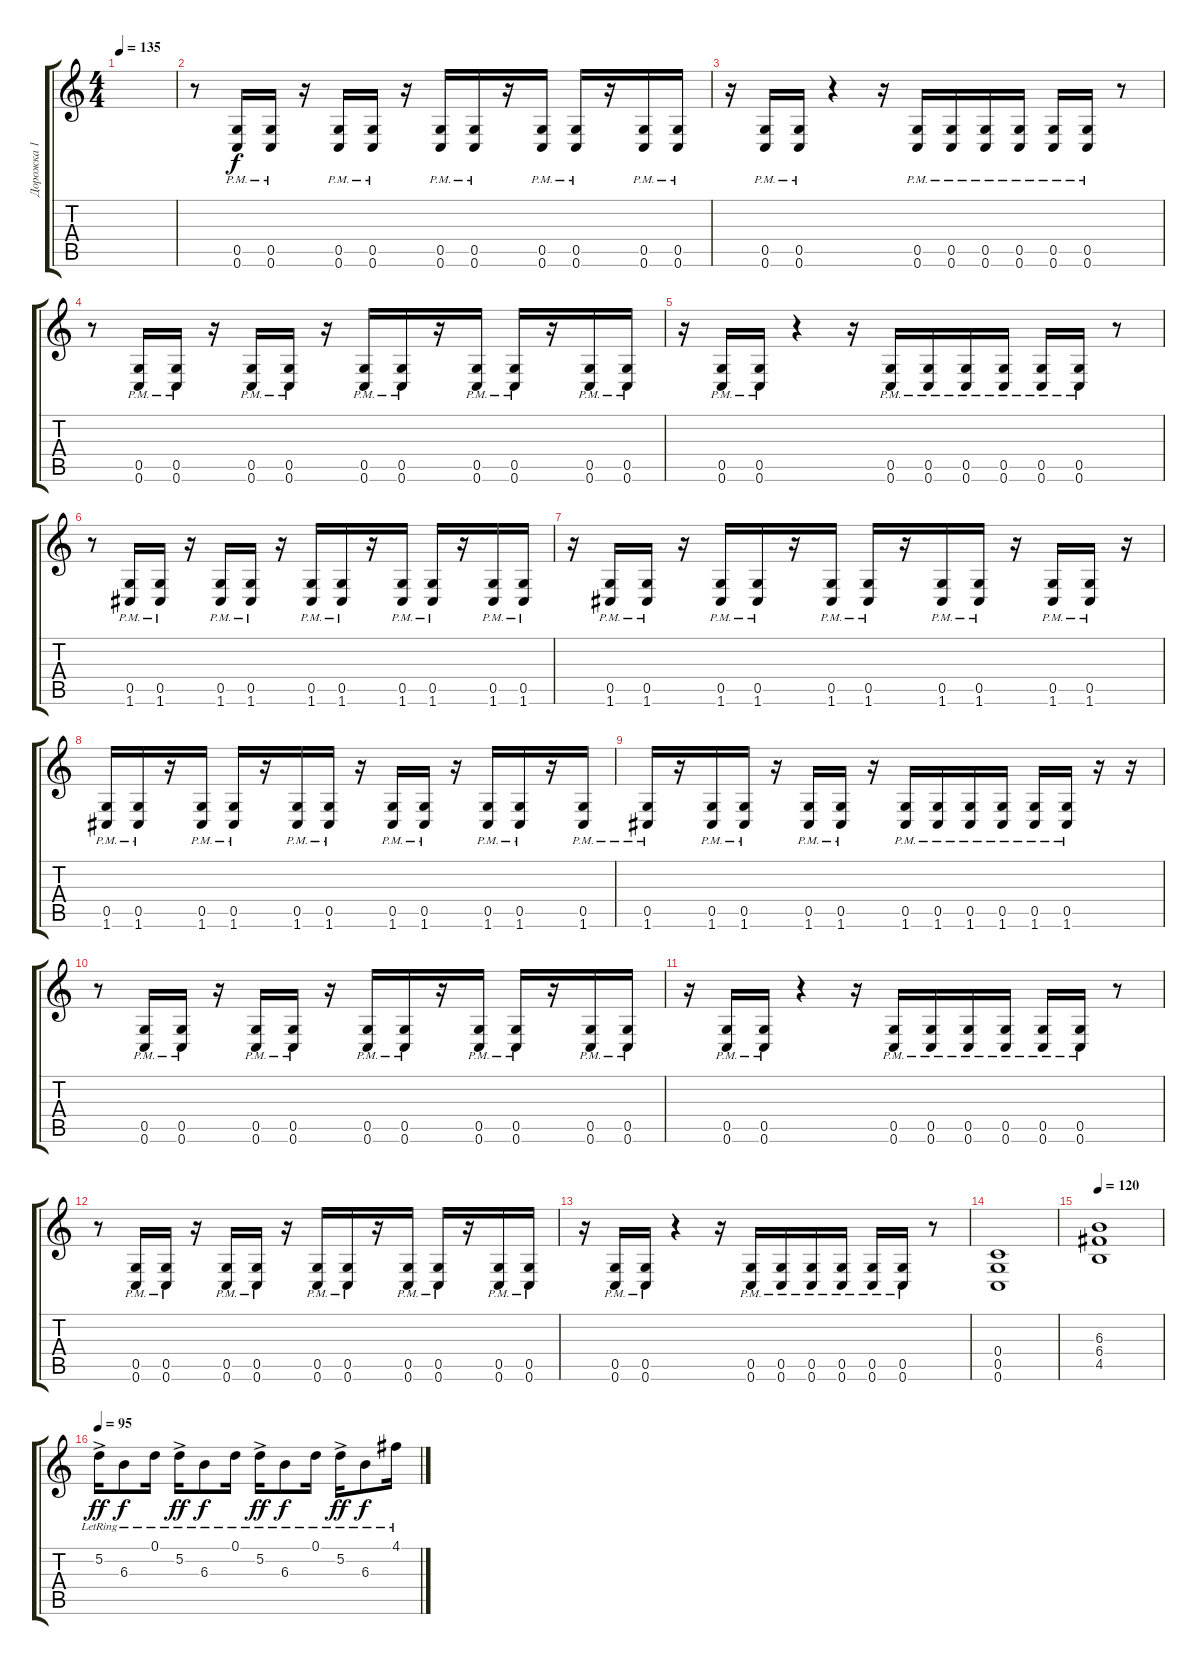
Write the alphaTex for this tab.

\track ("Дорожка 1" "Дорожка 1") {instrument distortionguitar}
\staff {score tabs}
\tuning (D4 A3 F3 C3 G2 C2) {hide}
\ts (4 4)
\tempo 135
\clef g2
\ks c
|
r.8 (0.5{pm} 0.6{pm}).16 (0.5{pm} 0.6{pm}).16 r.16 (0.5{pm} 0.6{pm}).16 (0.5{pm} 0.6{pm}).16 r.16 (0.5{pm} 0.6{pm}).16 (0.5{pm} 0.6{pm}).16 r.16 (0.5{pm} 0.6{pm}).16 (0.5{pm} 0.6{pm}).16 r.16 (0.5{pm} 0.6{pm}).16 (0.5{pm} 0.6{pm}).16 |
r.16 (0.5{pm} 0.6{pm}).16 (0.5{pm} 0.6{pm}).16 r.4 r.16 (0.5{pm} 0.6{pm}).16 (0.5{pm} 0.6{pm}).16 (0.5{pm} 0.6{pm}).16 (0.5{pm} 0.6{pm}).16 (0.5{pm} 0.6{pm}).16 (0.5{pm} 0.6{pm}).16 r.8 |
r.8 (0.5{pm} 0.6{pm}).16 (0.5{pm} 0.6{pm}).16 r.16 (0.5{pm} 0.6{pm}).16 (0.5{pm} 0.6{pm}).16 r.16 (0.5{pm} 0.6{pm}).16 (0.5{pm} 0.6{pm}).16 r.16 (0.5{pm} 0.6{pm}).16 (0.5{pm} 0.6{pm}).16 r.16 (0.5{pm} 0.6{pm}).16 (0.5{pm} 0.6{pm}).16 |
r.16 (0.5{pm} 0.6{pm}).16 (0.5{pm} 0.6{pm}).16 r.4 r.16 (0.5{pm} 0.6{pm}).16 (0.5{pm} 0.6{pm}).16 (0.5{pm} 0.6{pm}).16 (0.5{pm} 0.6{pm}).16 (0.5{pm} 0.6{pm}).16 (0.5{pm} 0.6{pm}).16 r.8 |
r.8 (0.5{pm} 1.6{pm}).16 (0.5{pm} 1.6{pm}).16 r.16 (0.5{pm} 1.6{pm}).16 (0.5{pm} 1.6{pm}).16 r.16 (0.5{pm} 1.6{pm}).16 (0.5{pm} 1.6{pm}).16 r.16 (0.5{pm} 1.6{pm}).16 (0.5{pm} 1.6{pm}).16 r.16 (0.5{pm} 1.6{pm}).16 (0.5{pm} 1.6{pm}).16 |
r.16 (0.5{pm} 1.6{pm}).16 (0.5{pm} 1.6{pm}).16 r.16 (0.5{pm} 1.6{pm}).16 (0.5{pm} 1.6{pm}).16 r.16 (0.5{pm} 1.6{pm}).16 (0.5{pm} 1.6{pm}).16 r.16 (0.5{pm} 1.6{pm}).16 (0.5{pm} 1.6{pm}).16 r.16 (0.5{pm} 1.6{pm}).16 (0.5{pm} 1.6{pm}).16 r.16 |
(0.5{pm} 1.6{pm}).16 (0.5{pm} 1.6{pm}).16 r.16 (0.5{pm} 1.6{pm}).16 (0.5{pm} 1.6{pm}).16 r.16 (0.5{pm} 1.6{pm}).16 (0.5{pm} 1.6{pm}).16 r.16 (0.5{pm} 1.6{pm}).16 (0.5{pm} 1.6{pm}).16 r.16 (0.5{pm} 1.6{pm}).16 (0.5{pm} 1.6{pm}).16 r.16 (0.5{pm} 1.6{pm}).16 |
(0.5{pm} 1.6{pm}).16 r.16 (0.5{pm} 1.6{pm}).16 (0.5{pm} 1.6{pm}).16 r.16 (0.5{pm} 1.6{pm}).16 (0.5{pm} 1.6{pm}).16 r.16 (0.5{pm} 1.6{pm}).16 (0.5{pm} 1.6{pm}).16 (0.5{pm} 1.6{pm}).16 (0.5{pm} 1.6{pm}).16 (0.5{pm} 1.6{pm}).16 (0.5{pm} 1.6{pm}).16 r.16 r.16 |
r.8 (0.5{pm} 0.6{pm}).16 (0.5{pm} 0.6{pm}).16 r.16 (0.5{pm} 0.6{pm}).16 (0.5{pm} 0.6{pm}).16 r.16 (0.5{pm} 0.6{pm}).16 (0.5{pm} 0.6{pm}).16 r.16 (0.5{pm} 0.6{pm}).16 (0.5{pm} 0.6{pm}).16 r.16 (0.5{pm} 0.6{pm}).16 (0.5{pm} 0.6{pm}).16 |
r.16 (0.5{pm} 0.6{pm}).16 (0.5{pm} 0.6{pm}).16 r.4 r.16 (0.5{pm} 0.6{pm}).16 (0.5{pm} 0.6{pm}).16 (0.5{pm} 0.6{pm}).16 (0.5{pm} 0.6{pm}).16 (0.5{pm} 0.6{pm}).16 (0.5{pm} 0.6{pm}).16 r.8 |
r.8 (0.5{pm} 0.6{pm}).16 (0.5{pm} 0.6{pm}).16 r.16 (0.5{pm} 0.6{pm}).16 (0.5{pm} 0.6{pm}).16 r.16 (0.5{pm} 0.6{pm}).16 (0.5{pm} 0.6{pm}).16 r.16 (0.5{pm} 0.6{pm}).16 (0.5{pm} 0.6{pm}).16 r.16 (0.5{pm} 0.6{pm}).16 (0.5{pm} 0.6{pm}).16 |
r.16 (0.5{pm} 0.6{pm}).16 (0.5{pm} 0.6{pm}).16 r.4 r.16 (0.5{pm} 0.6{pm}).16 (0.5{pm} 0.6{pm}).16 (0.5{pm} 0.6{pm}).16 (0.5{pm} 0.6{pm}).16 (0.5{pm} 0.6{pm}).16 (0.5{pm} 0.6{pm}).16 r.8 |
(0.4 0.5 0.6).1 |
\tempo 120
(6.3 6.4 4.5).1 |
\tempo 95
5.2{ac lr}.16{dy ff instrument electricguitarjazz} 6.3{lr}.8{dy f} 0.1{lr}.16 5.2{ac lr}.16{dy ff} 6.3{lr}.8{dy f} 0.1{lr}.16 5.2{ac lr}.16{dy ff} 6.3{lr}.8{dy f} 0.1{lr}.16 5.2{ac lr}.16{dy ff} 6.3{lr}.8{dy f} 4.1{lr}.16
